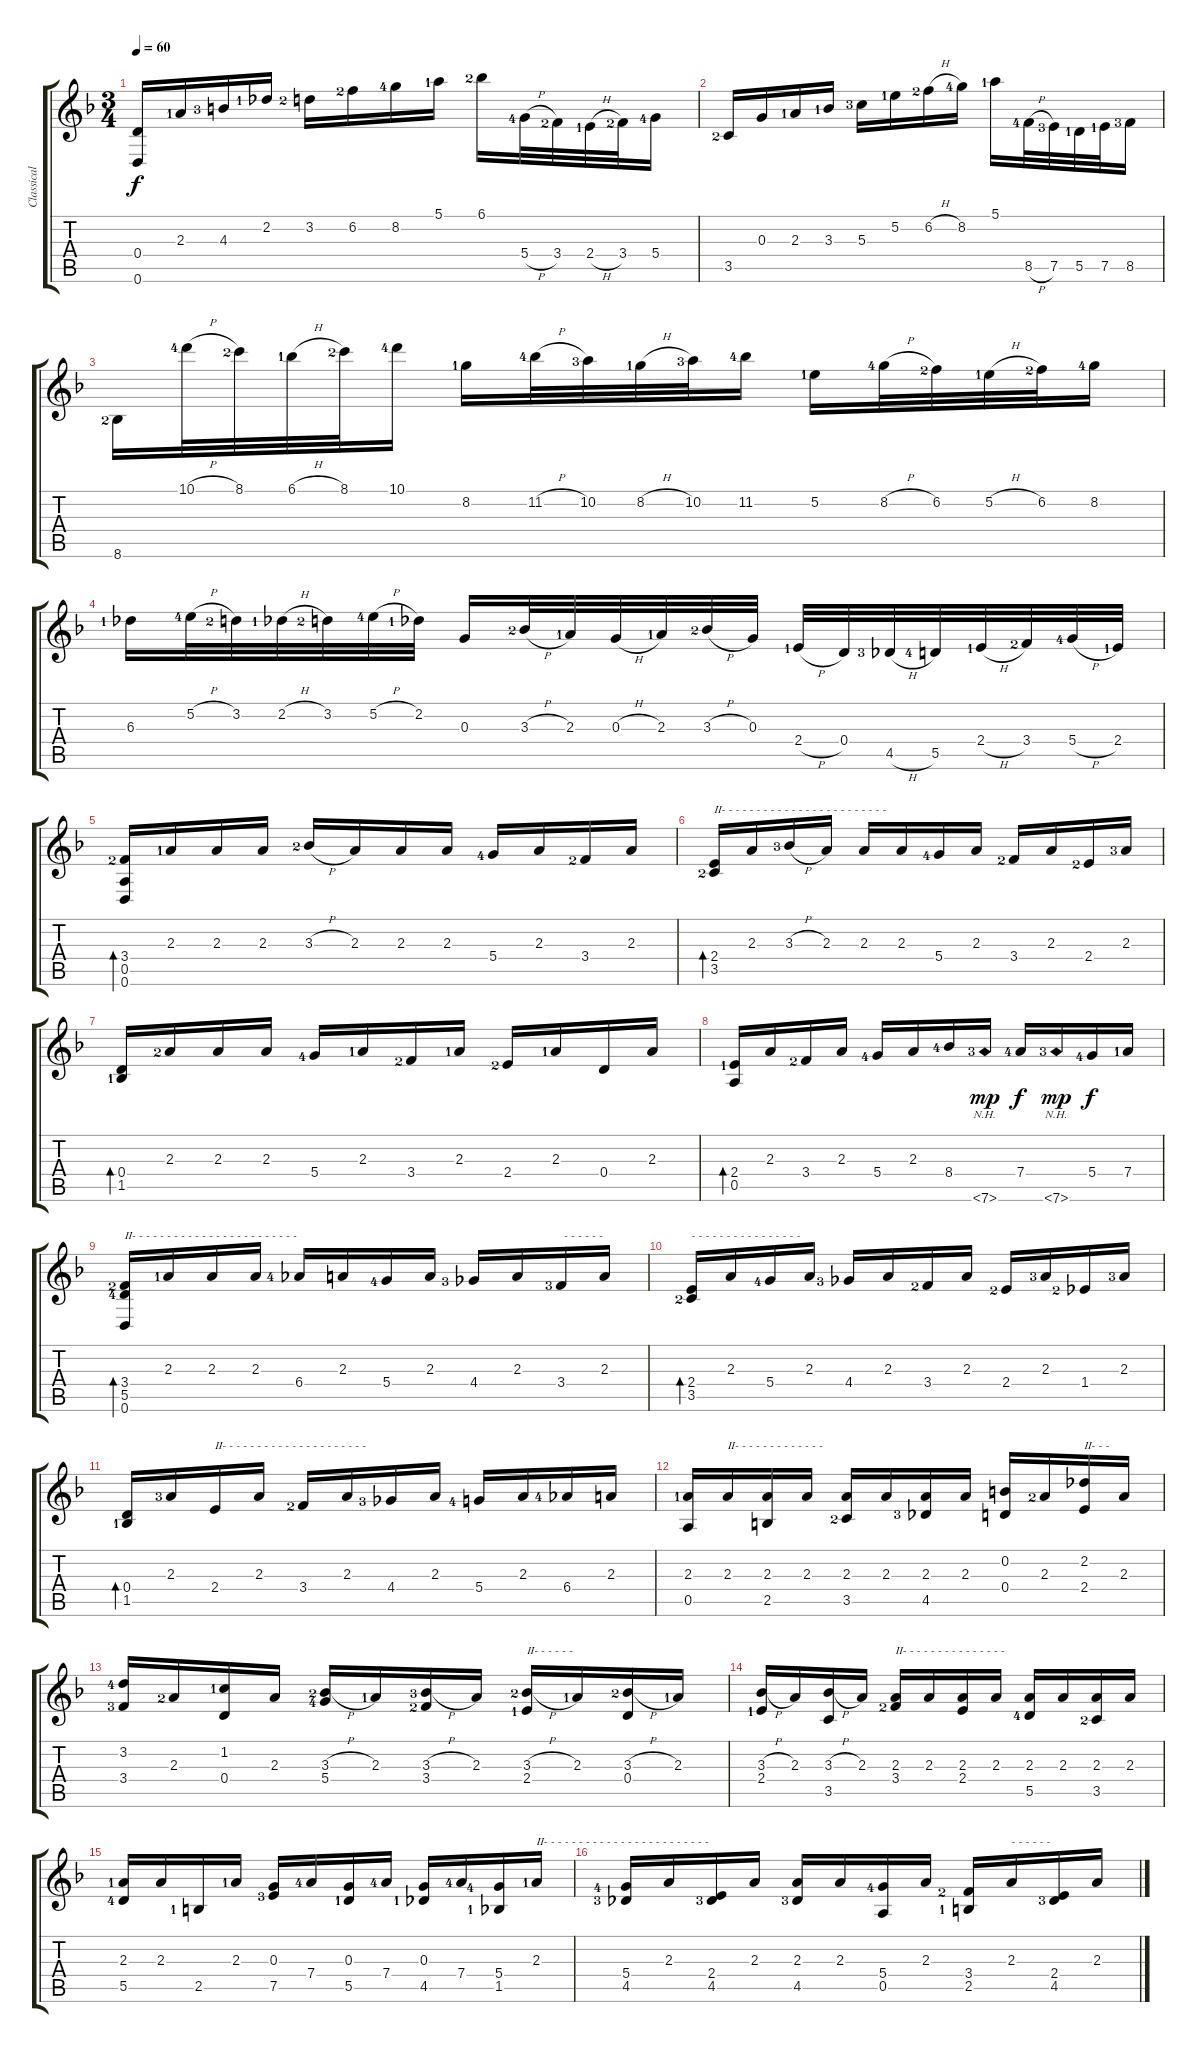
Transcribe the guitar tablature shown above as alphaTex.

\track ("Classical Guitar" "Classical ") {instrument acousticguitarnylon}
\staff {score tabs}
\tuning (E4 B3 G3 D3 A2 D2) {hide}
\ts (3 4)
\tempo 60
\clef g2
\ks dminor
(0.4 0.6).16{dy f} 2.3{lf 2}.16 4.3{lf 4}.16 2.2{lf 2}.16 3.2{lf 3}.16 6.2{lf 3}.16 8.2{lf 5}.16 5.1{lf 2}.16 6.1{lf 3}.16 5.4{h lf 5}.32 3.4{lf 3}.32 2.4{h lf 2}.32 3.4{lf 3}.32 5.4{lf 5}.16 |
3.5{lf 3}.16 0.3.16 2.3{lf 2}.16 3.3{lf 2}.16 5.3{lf 4}.16 5.2{lf 2}.16 6.2{h lf 3}.16 8.2{lf 5}.16 5.1{lf 2}.16 8.5{h lf 5}.32 7.5{lf 4}.32 5.5{lf 2}.32 7.5{lf 2}.32 8.5{lf 4}.16 |
8.6{lf 3}.16 10.1{h lf 5}.32 8.1{lf 3}.32 6.1{h lf 2}.32 8.1{lf 3}.32 10.1{lf 5}.16 8.2{lf 2}.16 11.2{h lf 5}.32 10.2{lf 4}.32 8.2{h lf 2}.32 10.2{lf 4}.32 11.2{lf 5}.16 5.2{lf 2}.16 8.2{h lf 5}.32 6.2{lf 3}.32 5.2{h lf 2}.32 6.2{lf 3}.32 8.2{lf 5}.16 |
6.3{lf 2}.16 5.2{h lf 5}.32 3.2{lf 3}.32 2.2{h lf 2}.32 3.2{lf 3}.32 5.2{h lf 5}.32 2.2{lf 2}.32 0.3.16 3.3{h lf 3}.32 2.3{lf 2}.32 0.3{h}.32 2.3{lf 2}.32 3.3{h lf 3}.32 0.3.32 2.4{h lf 2}.32 0.4.32 4.5{h lf 4}.32 5.5{lf 5}.32 2.4{h lf 2}.32 3.4{lf 3}.32 5.4{h lf 5}.32 2.4{lf 2}.32 |
(3.4{lf 3} 0.5 0.6).16{bd 480} 2.3{lf 2}.16 2.3.16 2.3.16 3.3{h lf 3}.16 2.3.16 2.3.16 2.3.16 5.4{lf 5}.16 2.3.16 3.4{lf 3}.16 2.3.16 |
(2.4 3.5{lf 3}).16{bd 480 txt "II- - - - - - - - - - - - - - - - - - - - - - - -"} 2.3.16 3.3{h lf 4}.16 2.3.16 2.3.16 2.3.16 5.4{lf 5}.16 2.3.16 3.4{lf 3}.16 2.3.16 2.4{lf 3}.16 2.3{lf 4}.16 |
(0.4 1.5{lf 2}).16{bd 480} 2.3{lf 3}.16 2.3.16 2.3.16 5.4{lf 5}.16 2.3{lf 2}.16 3.4{lf 3}.16 2.3{lf 2}.16 2.4{lf 3}.16 2.3{lf 2}.16 0.4.16 2.3.16 |
(2.4{lf 2} 0.5).16{bd 480} 2.3.16 3.4{lf 3}.16 2.3.16 5.4{lf 5}.16 2.3.16 8.4{lf 5}.16 7.6{nh lf 4}.16{dy mp} 7.4{lf 5}.16{dy f} 7.6{nh lf 4}.16{dy mp} 5.4{lf 5}.16{dy f} 7.4{lf 2}.16 |
(3.4{lf 3} 5.5{lf 5} 0.6).16{bd 480 txt "II- - - - - - - - - - - - - - - - - - - - - - - - "} 2.3{lf 2}.16 2.3.16 2.3.16 6.4{lf 5}.16 2.3.16 5.4{lf 5}.16 2.3.16 4.4{lf 4}.16 2.3.16 3.4{lf 4}.16{txt " - - - - - -"} 2.3.16 |
(2.4 3.5{lf 3}).16{bd 480 txt "- - - - - - - - - - - - - - - -"} 2.3.16 5.4{lf 5}.16 2.3.16 4.4{lf 4}.16 2.3.16 3.4{lf 3}.16 2.3.16 2.4{lf 3}.16 2.3{lf 4}.16 1.4{lf 3}.16 2.3{lf 4}.16 |
(0.4 1.5{lf 2}).16{bd 480} 2.3{lf 4}.16 2.4.16{txt "II- - - - - - - - - - - - - - - - - - - - -"} 2.3.16 3.4{lf 3}.16 2.3.16 4.4{lf 4}.16 2.3.16 5.4{lf 5}.16 2.3.16 6.4{lf 5}.16 2.3.16 |
(2.3{lf 2} 0.5).16 2.3.16{txt "II- - - - - - - - - - - - -"} (2.3 2.5).16 2.3.16 (2.3 3.5{lf 3}).16 2.3.16 (2.3 4.5{lf 4}).16 2.3.16 (0.2 0.4).16 2.3{lf 3}.16 (2.2 2.4).16{txt "II- - -"} 2.3.16 |
(3.2{lf 5} 3.4{lf 4}).16 2.3{lf 3}.16 (1.2{lf 2} 0.4).16 2.3.16 (3.3{h lf 3} 5.4{lf 5}).16 2.3{lf 2}.16 (3.3{h lf 4} 3.4{lf 3}).16 2.3.16 (3.3{h lf 3} 2.4{lf 2}).16{txt "II- - - - - -"} 2.3{lf 2}.16 (3.3{h lf 3} 0.4).16 2.3{lf 2}.16 |
(3.3{h} 2.4{lf 2}).16 2.3.16 (3.3{h} 3.5).16 2.3.16 (2.3 3.4{lf 3}).16{txt "II- - - - - - - - - - - - - - -"} 2.3.16 (2.3 2.4).16 2.3.16 (2.3 5.5{lf 5}).16 2.3.16 (2.3 3.5{lf 3}).16 2.3.16 |
(2.3{lf 2} 5.5{lf 5}).16 2.3.16 2.5{lf 2}.16 2.3{lf 2}.16 (0.3 7.5{lf 4}).16 7.4{lf 5}.16 (0.3 5.5{lf 2}).16 7.4{lf 5}.16 (0.3 4.5{lf 2}).16 7.4{lf 5}.16 (5.4{lf 5} 1.5{lf 2}).16 2.3{lf 2}.16{txt "II- - - - - - - - - - - - - - - - - - - - - - - - "} |
(5.4{lf 5} 4.5{lf 4}).16 2.3.16 (2.4 4.5{lf 4}).16 2.3.16 (2.3 4.5{lf 4}).16 2.3.16 (5.4{lf 5} 0.5).16 2.3.16 (3.4{lf 3} 2.5{lf 2}).16 2.3.16{txt "- - - - - -"} (2.4 4.5{lf 4}).16 2.3.16
